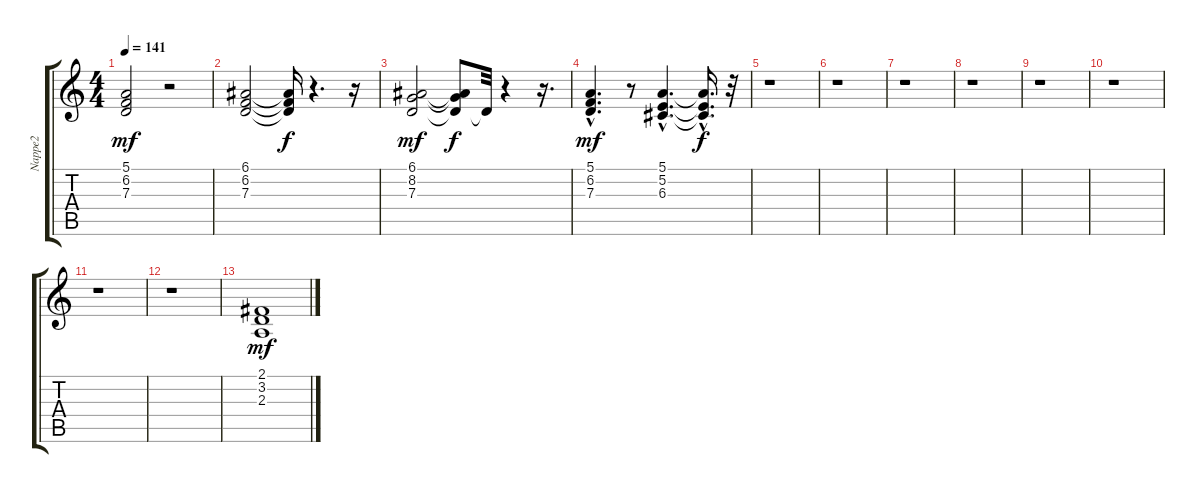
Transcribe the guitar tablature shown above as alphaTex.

\track ("Nappe2" "Nappe2") {instrument stringensemble1}
\staff {score tabs}
\tuning (E4 B3 G3 D3 A2 E2) {hide}
\ts (4 4)
\tempo 141
\clef g2
\ks c
(5.1 6.2 7.3).2{dy mf} r.2 |
(6.1 6.2 7.3).2 (6.1{t} 6.2{t} 7.3{t}).16{dy f} r.4{d} r.16 |
(6.1 8.2 7.3).2{dy mf} (6.1{t} 8.2{t} 7.3{t}).8{dy f} 7.3{t}.32 r.4 r.16{d} |
(5.1{hac} 6.2{hac} 7.3{hac}).4{d dy mf} r.8 (5.1{hac} 5.2{hac} 6.3{hac}).4{d} (5.1{hac t} 5.2{hac t} 6.3{hac t}).16{d dy f} r.32 |
r.1 |
r.1 |
r.1 |
r.1 |
r.1 |
r.1 |
r.1 |
r.1 |
(2.1 3.2 2.3).1{dy mf}
